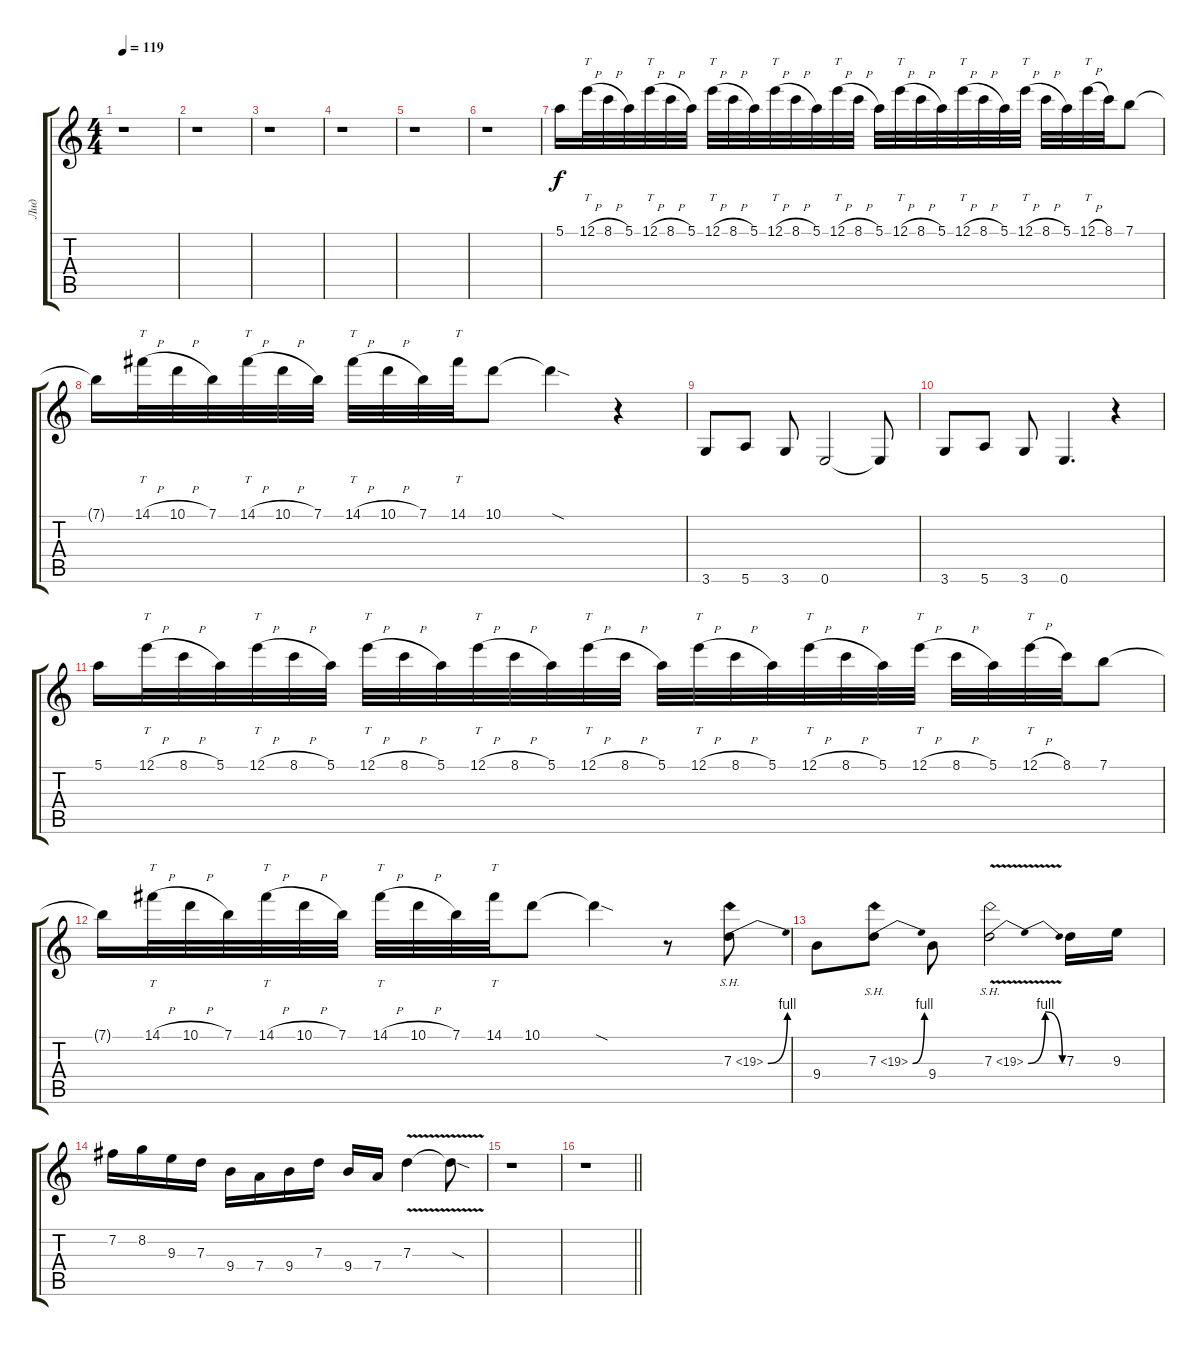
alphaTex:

\track ("Лид" "Лид") {instrument overdrivenguitar}
\staff {score tabs}
\tuning (E4 B3 G3 D3 A2 E2) {hide}
\ts (4 4)
\tempo 119
\clef g2
\ks c
r.1{dy f} |
r.1 |
r.1 |
r.1 |
r.1 |
r.1 |
5.1.16 12.1{h}.32{tt} 8.1{h}.32 5.1.32 12.1{h}.32{tt} 8.1{h}.32 5.1.32 12.1{h}.32{tt} 8.1{h}.32 5.1.32 12.1{h}.32{tt} 8.1{h}.32 5.1.32 12.1{h}.32{tt} 8.1{h}.32 5.1.32 12.1{h}.32{tt} 8.1{h}.32 5.1.32 12.1{h}.32{tt} 8.1{h}.32 5.1.32 12.1{h}.32{tt} 8.1{h}.32 5.1.32 12.1{h}.32{tt} 8.1.32 7.1.8 |
7.1{t}.16 14.1{h}.32{tt} 10.1{h}.32 7.1.32 14.1{h}.32{tt} 10.1{h}.32 7.1.32 14.1{h}.32{tt} 10.1{h}.32 7.1.32 14.1.32{tt} 10.1.8 10.1{sod t}.4 r.4 |
3.6.8 5.6.8 3.6.8 0.6.2 0.6{t}.8 |
3.6.8 5.6.8 3.6.8 0.6.4{d} r.4 |
5.1.16 12.1{h}.32{tt} 8.1{h}.32 5.1.32 12.1{h}.32{tt} 8.1{h}.32 5.1.32 12.1{h}.32{tt} 8.1{h}.32 5.1.32 12.1{h}.32{tt} 8.1{h}.32 5.1.32 12.1{h}.32{tt} 8.1{h}.32 5.1.32 12.1{h}.32{tt} 8.1{h}.32 5.1.32 12.1{h}.32{tt} 8.1{h}.32 5.1.32 12.1{h}.32{tt} 8.1{h}.32 5.1.32 12.1{h}.32{tt} 8.1.32 7.1.8 |
7.1{t}.16 14.1{h}.32{tt} 10.1{h}.32 7.1.32 14.1{h}.32{tt} 10.1{h}.32 7.1.32 14.1{h}.32{tt} 10.1{h}.32 7.1.32 14.1.32{tt} 10.1.8 10.1{sod t}.4 r.8 7.3{be (bend 0 0 60 4) sh 12}.8 |
9.4.8 7.3{be (bend 0 0 60 4) sh 12}.8 9.4.8 7.3{be (bendrelease 0 0 10 4 45 4 60 0) sh 12 v}.2 7.3.16 9.3.16 |
7.2.16 8.2.16 9.3.16 7.3.16 9.4.16 7.4.16 9.4.16 7.3.16 9.4.16 7.4.16 7.3{v}.4 7.3{sod t}.8 |
r.1 |
\barLineRight lightlight
r.1
